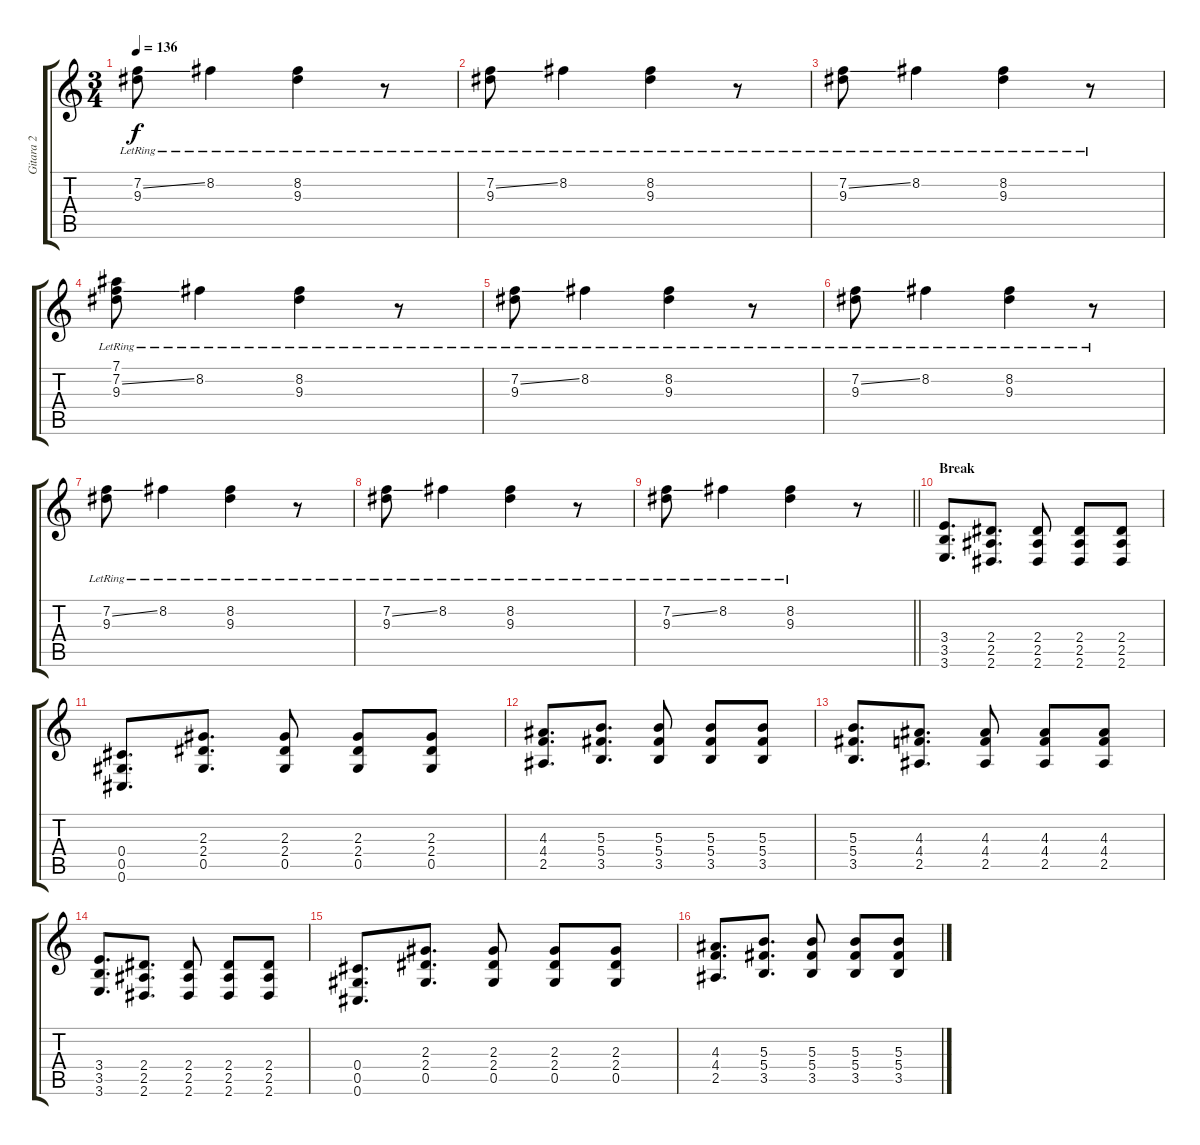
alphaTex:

\track ("Gitara 2" "Gitara 2") {instrument distortionguitar}
\staff {score tabs}
\tuning (Eb4 Bb3 Gb3 Db3 Ab2 Db2) {hide}
\ts (3 4)
\tempo 136
\clef g2
\ks c
(7.2{ss lr} 9.3{lr}).8{dy f} 8.2{lr}.4 (8.2{lr} 9.3{lr}).4 r.8 |
(7.2{ss lr} 9.3{lr}).8 8.2{lr}.4 (8.2{lr} 9.3{lr}).4 r.8 |
(7.2{ss lr} 9.3{lr}).8 8.2{lr}.4 (8.2{lr} 9.3{lr}).4 r.8 |
(7.1 7.2{ss lr} 9.3{lr}).8 8.2{lr}.4 (8.2{lr} 9.3{lr}).4 r.8 |
(7.2{ss lr} 9.3{lr}).8 8.2{lr}.4 (8.2{lr} 9.3{lr}).4 r.8 |
(7.2{ss lr} 9.3{lr}).8 8.2{lr}.4 (8.2{lr} 9.3{lr}).4 r.8 |
(7.2{ss lr} 9.3{lr}).8 8.2{lr}.4 (8.2{lr} 9.3{lr}).4 r.8 |
(7.2{ss lr} 9.3{lr}).8 8.2{lr}.4 (8.2{lr} 9.3{lr}).4 r.8 |
\barLineRight lightlight
(7.2{ss lr} 9.3{lr}).8 8.2{lr}.4 (8.2{lr} 9.3{lr}).4 r.8 |
\section ("" "Break")
(3.4 3.5 3.6).8{d volume 12 instrument distortionguitar} (2.4 2.5 2.6).8{d} (2.4 2.5 2.6).8 (2.4 2.5 2.6).8 (2.4 2.5 2.6).8 |
(0.4 0.5 0.6).8{d} (2.3 2.4 0.5).8{d} (2.3 2.4 0.5).8 (2.3 2.4 0.5).8 (2.3 2.4 0.5).8 |
(4.3 4.4 2.5).8{d} (5.3 5.4 3.5).8{d} (5.3 5.4 3.5).8 (5.3 5.4 3.5).8 (5.3 5.4 3.5).8 |
(5.3 5.4 3.5).8{d} (4.3 4.4 2.5).8{d} (4.3 4.4 2.5).8 (4.3 4.4 2.5).8 (4.3 4.4 2.5).8 |
(3.4 3.5 3.6).8{d} (2.4 2.5 2.6).8{d} (2.4 2.5 2.6).8 (2.4 2.5 2.6).8 (2.4 2.5 2.6).8 |
(0.4 0.5 0.6).8{d} (2.3 2.4 0.5).8{d} (2.3 2.4 0.5).8 (2.3 2.4 0.5).8 (2.3 2.4 0.5).8 |
(4.3 4.4 2.5).8{d} (5.3 5.4 3.5).8{d} (5.3 5.4 3.5).8 (5.3 5.4 3.5).8 (5.3 5.4 3.5).8
